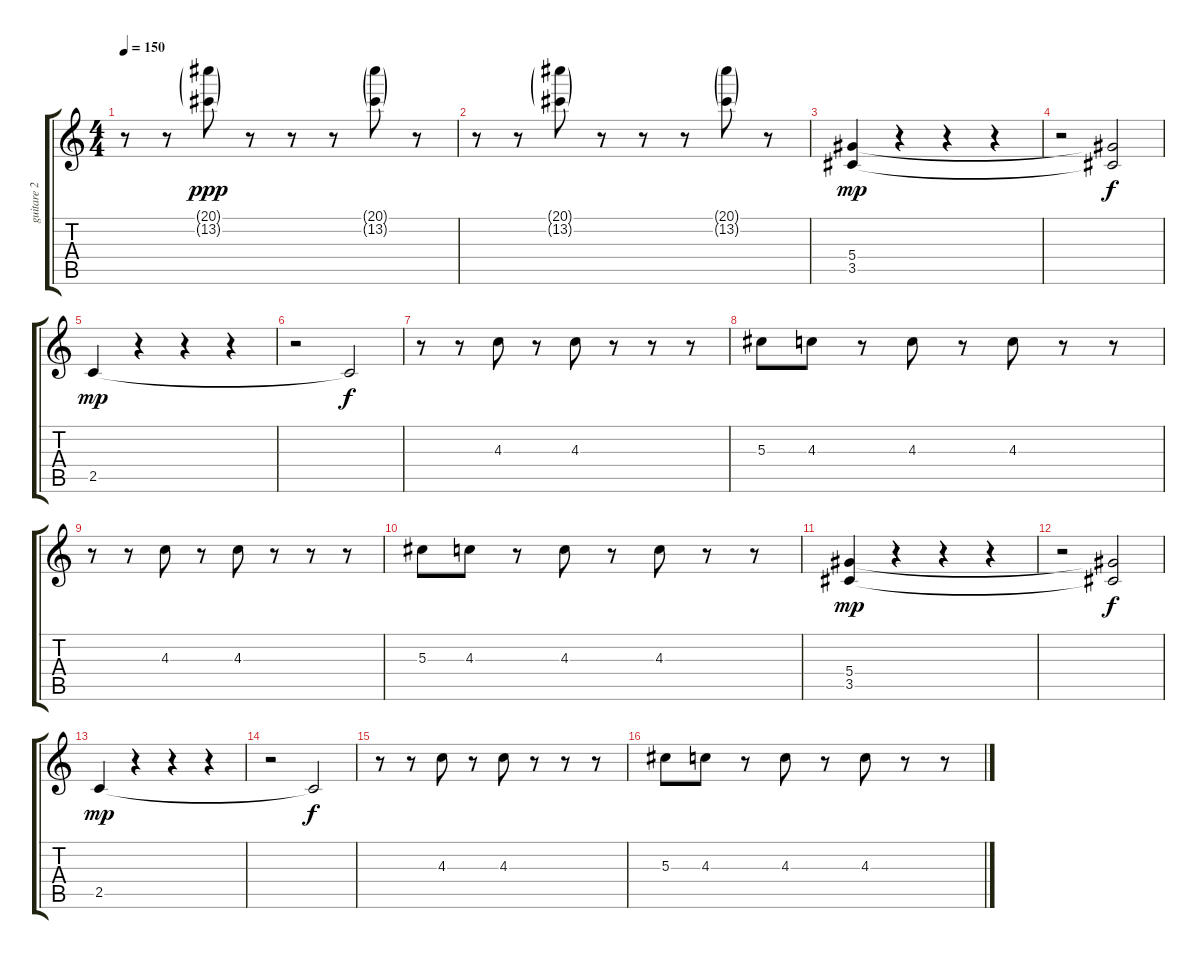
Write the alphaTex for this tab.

\track ("guitare 2" "guitare 2") {instrument overdrivenguitar}
\staff {score tabs}
\tuning (F4 C4 Ab3 Eb3 Bb2 Eb2) {hide}
\ts (4 4)
\tempo 150
\clef g2
\ks c
r.8{dy ppp} r.8 (20.1{g} 13.2{g}).8 r.8 r.8 r.8 (20.1{g} 13.2{g}).8 r.8 |
r.8 r.8 (20.1{g} 13.2{g}).8 r.8 r.8 r.8 (20.1{g} 13.2{g}).8 r.8 |
(5.4 3.5).4{dy mp} r.4 r.4 r.4 |
r.2 (5.4{t} 3.5{t}).2{dy f} |
2.5.4{dy mp} r.4 r.4 r.4 |
r.2 2.5{t}.2{dy f} |
r.8 r.8 4.3.8 r.8 4.3.8 r.8 r.8 r.8 |
5.3.8 4.3.8 r.8 4.3.8 r.8 4.3.8 r.8 r.8 |
r.8 r.8 4.3.8 r.8 4.3.8 r.8 r.8 r.8 |
5.3.8 4.3.8 r.8 4.3.8 r.8 4.3.8 r.8 r.8 |
(5.4 3.5).4{dy mp} r.4 r.4 r.4 |
r.2 (5.4{t} 3.5{t}).2{dy f} |
2.5.4{dy mp} r.4 r.4 r.4 |
r.2 2.5{t}.2{dy f} |
r.8 r.8 4.3.8 r.8 4.3.8 r.8 r.8 r.8 |
5.3.8 4.3.8 r.8 4.3.8 r.8 4.3.8 r.8 r.8
